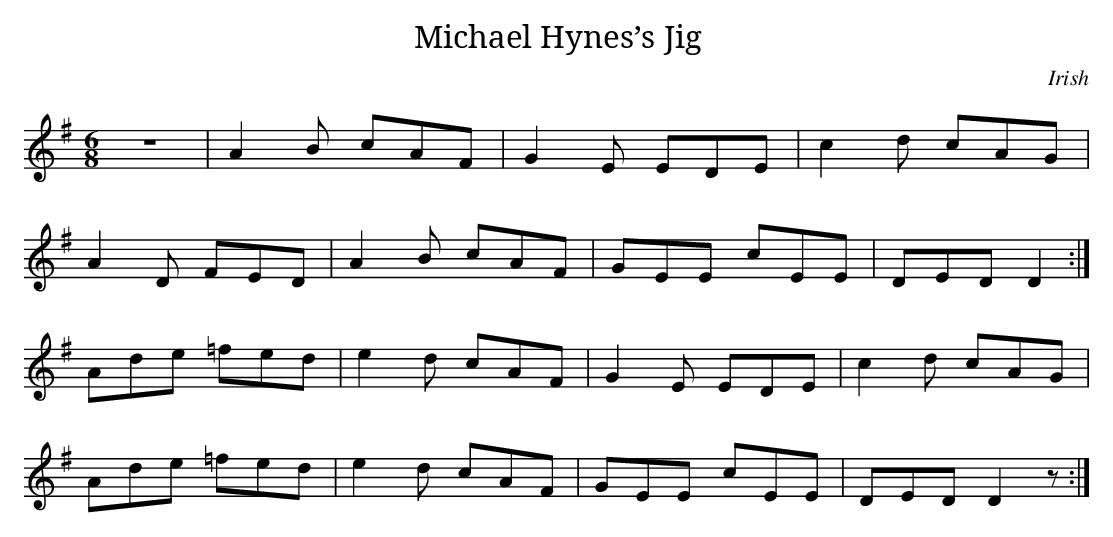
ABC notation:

X:1
T:Michael Hynes’s Jig
M:6/8
K:G
z6 | A2 B cAF | G2 E EDE | c2 d cAG |
A2 D FED | A2 B cAF | GEE cEE | DED D2 :|
Ade =fed | e2 d cAF | G2 E EDE | c2 d cAG |
Ade =fed | e2 d cAF | GEE cEE | DED D2 z :|
